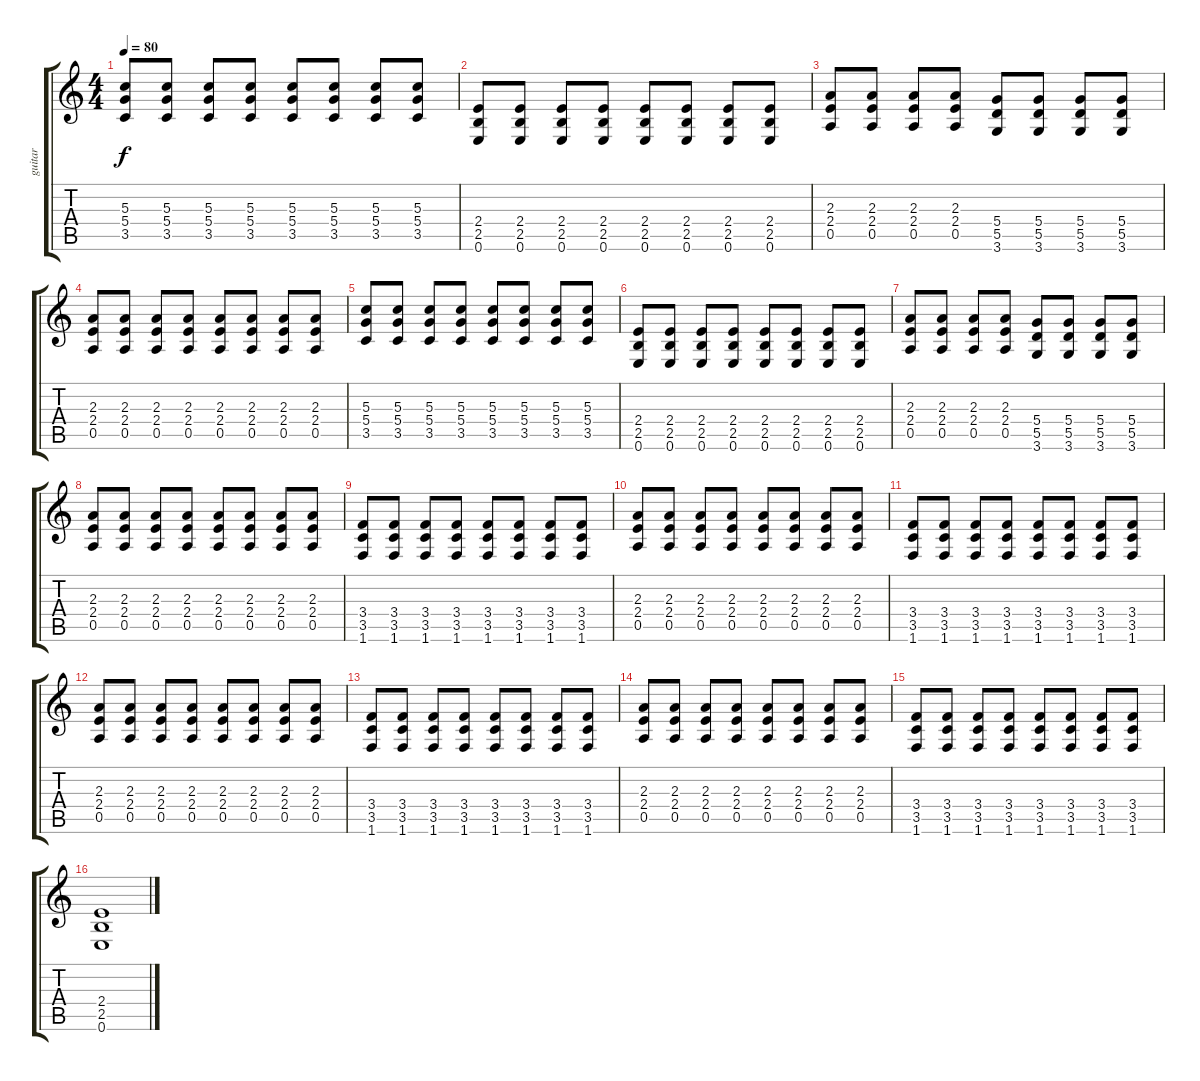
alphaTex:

\track ("guitar" "guitar") {instrument distortionguitar}
\staff {score tabs}
\tuning (E4 B3 G3 D3 A2 E2) {hide}
\ts (4 4)
\tempo 80
\clef g2
\ks c
(5.3 5.4 3.5).8{dy f} (5.3 5.4 3.5).8 (5.3 5.4 3.5).8 (5.3 5.4 3.5).8 (5.3 5.4 3.5).8 (5.3 5.4 3.5).8 (5.3 5.4 3.5).8 (5.3 5.4 3.5).8 |
(2.4 2.5 0.6).8 (2.4 2.5 0.6).8 (2.4 2.5 0.6).8 (2.4 2.5 0.6).8 (2.4 2.5 0.6).8 (2.4 2.5 0.6).8 (2.4 2.5 0.6).8 (2.4 2.5 0.6).8 |
(2.3 2.4 0.5).8 (2.3 2.4 0.5).8 (2.3 2.4 0.5).8 (2.3 2.4 0.5).8 (5.4 5.5 3.6).8 (5.4 5.5 3.6).8 (5.4 5.5 3.6).8 (5.4 5.5 3.6).8 |
(2.3 2.4 0.5).8 (2.3 2.4 0.5).8 (2.3 2.4 0.5).8 (2.3 2.4 0.5).8 (2.3 2.4 0.5).8 (2.3 2.4 0.5).8 (2.3 2.4 0.5).8 (2.3 2.4 0.5).8 |
(5.3 5.4 3.5).8 (5.3 5.4 3.5).8 (5.3 5.4 3.5).8 (5.3 5.4 3.5).8 (5.3 5.4 3.5).8 (5.3 5.4 3.5).8 (5.3 5.4 3.5).8 (5.3 5.4 3.5).8 |
(2.4 2.5 0.6).8 (2.4 2.5 0.6).8 (2.4 2.5 0.6).8 (2.4 2.5 0.6).8 (2.4 2.5 0.6).8 (2.4 2.5 0.6).8 (2.4 2.5 0.6).8 (2.4 2.5 0.6).8 |
(2.3 2.4 0.5).8 (2.3 2.4 0.5).8 (2.3 2.4 0.5).8 (2.3 2.4 0.5).8 (5.4 5.5 3.6).8 (5.4 5.5 3.6).8 (5.4 5.5 3.6).8 (5.4 5.5 3.6).8 |
(2.3 2.4 0.5).8 (2.3 2.4 0.5).8 (2.3 2.4 0.5).8 (2.3 2.4 0.5).8 (2.3 2.4 0.5).8 (2.3 2.4 0.5).8 (2.3 2.4 0.5).8 (2.3 2.4 0.5).8 |
(3.4 3.5 1.6).8 (3.4 3.5 1.6).8 (3.4 3.5 1.6).8 (3.4 3.5 1.6).8 (3.4 3.5 1.6).8 (3.4 3.5 1.6).8 (3.4 3.5 1.6).8 (3.4 3.5 1.6).8 |
(2.3 2.4 0.5).8 (2.3 2.4 0.5).8 (2.3 2.4 0.5).8 (2.3 2.4 0.5).8 (2.3 2.4 0.5).8 (2.3 2.4 0.5).8 (2.3 2.4 0.5).8 (2.3 2.4 0.5).8 |
(3.4 3.5 1.6).8 (3.4 3.5 1.6).8 (3.4 3.5 1.6).8 (3.4 3.5 1.6).8 (3.4 3.5 1.6).8 (3.4 3.5 1.6).8 (3.4 3.5 1.6).8 (3.4 3.5 1.6).8 |
(2.3 2.4 0.5).8 (2.3 2.4 0.5).8 (2.3 2.4 0.5).8 (2.3 2.4 0.5).8 (2.3 2.4 0.5).8 (2.3 2.4 0.5).8 (2.3 2.4 0.5).8 (2.3 2.4 0.5).8 |
(3.4 3.5 1.6).8 (3.4 3.5 1.6).8 (3.4 3.5 1.6).8 (3.4 3.5 1.6).8 (3.4 3.5 1.6).8 (3.4 3.5 1.6).8 (3.4 3.5 1.6).8 (3.4 3.5 1.6).8 |
(2.3 2.4 0.5).8 (2.3 2.4 0.5).8 (2.3 2.4 0.5).8 (2.3 2.4 0.5).8 (2.3 2.4 0.5).8 (2.3 2.4 0.5).8 (2.3 2.4 0.5).8 (2.3 2.4 0.5).8 |
(3.4 3.5 1.6).8 (3.4 3.5 1.6).8 (3.4 3.5 1.6).8 (3.4 3.5 1.6).8 (3.4 3.5 1.6).8 (3.4 3.5 1.6).8 (3.4 3.5 1.6).8 (3.4 3.5 1.6).8 |
(2.4 2.5 0.6).1
